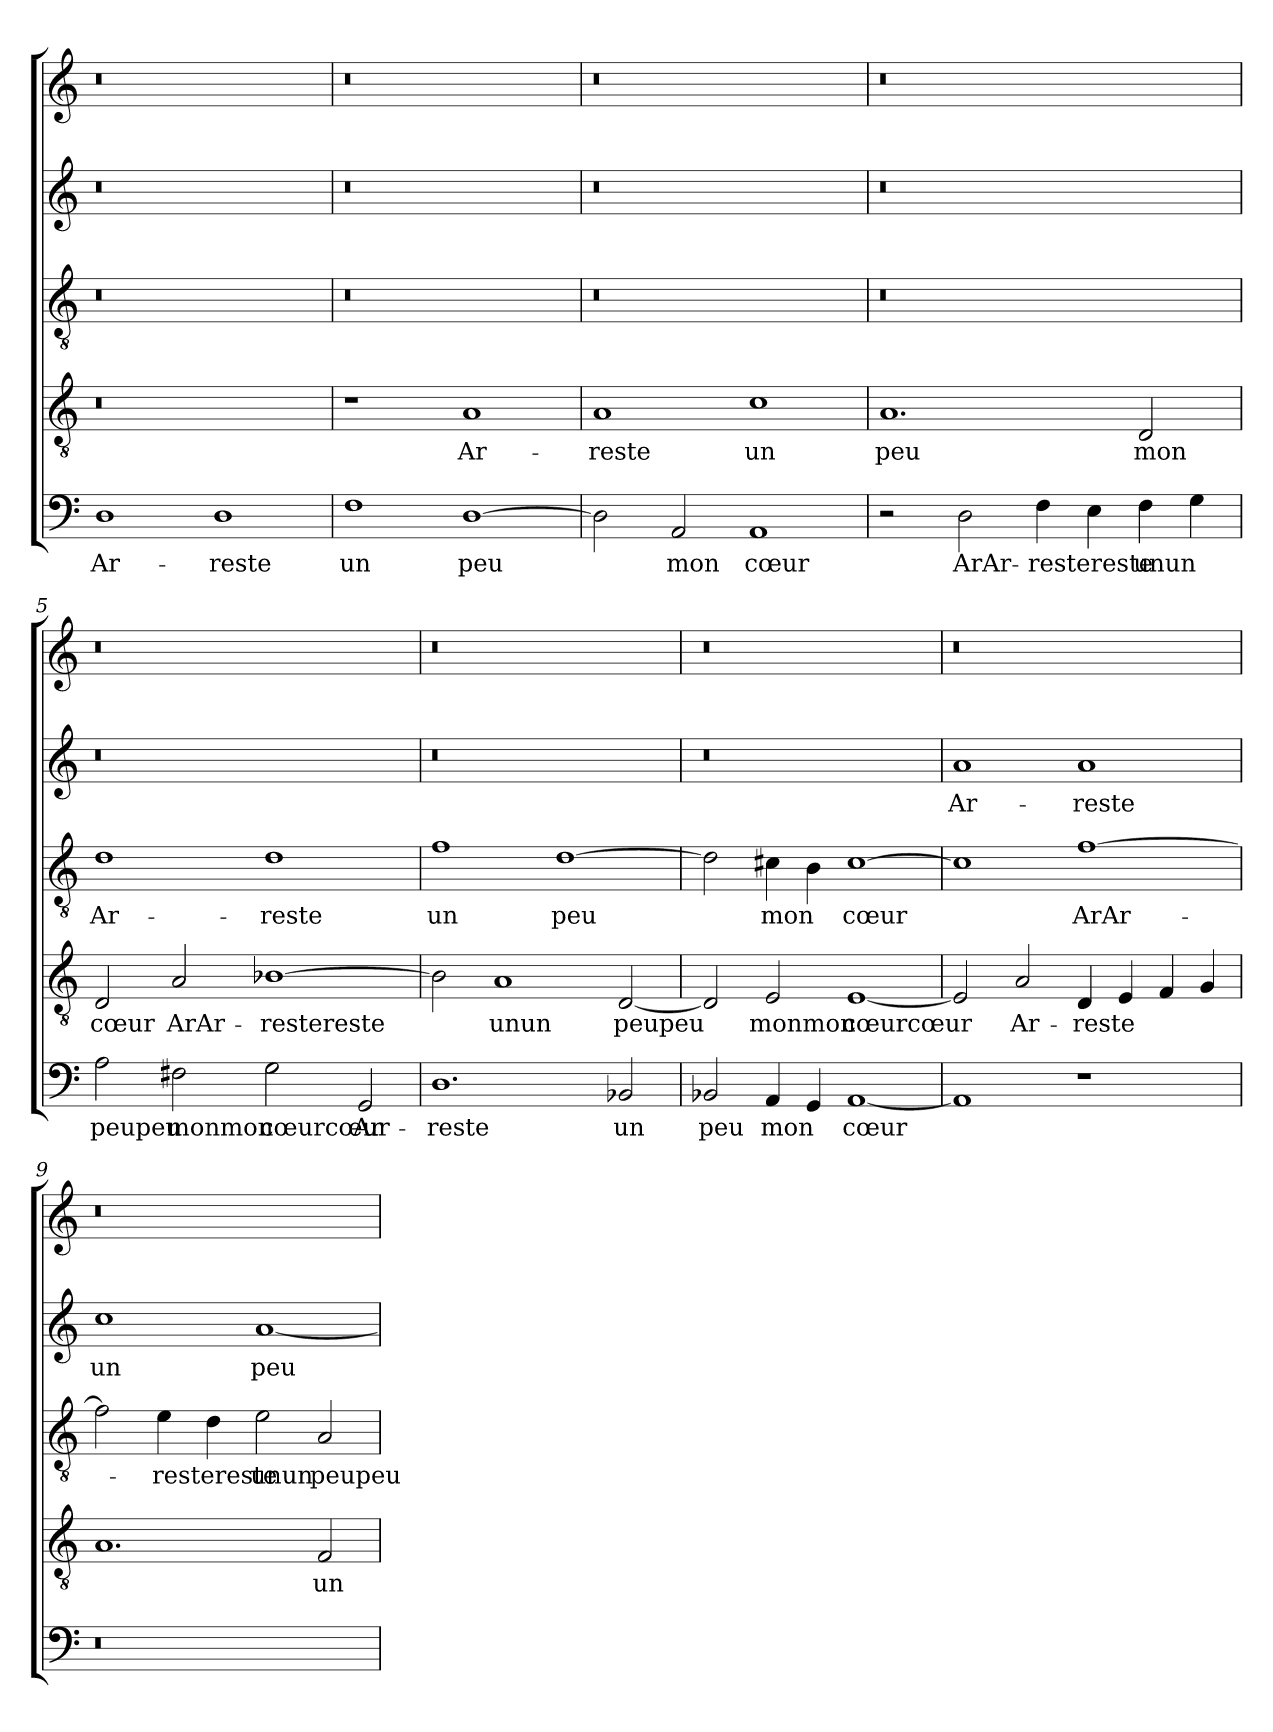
**kern	**text	**kern	**text	**kern	**text	**kern	**text	**kern
*part5	*part5	*part4	*part4	*part3	*part3	*part2	*part2	*part1
*staff5	*staff5	*staff4	*staff4	*staff3	*staff3	*staff2	*staff2	*staff1
*clefF4	*	*clefGv2	*	*clefGv2	*	*clefG2	*	*clefG2
*k[]	*	*k[]	*	*k[]	*	*k[]	*	*k[]
=1	=1	=1	=1	=1	=1	=1	=1	=1
1D	Ar-	0r	.	0r	.	0r	.	0r
1D	-reste	.	.	.	.	.	.	.
=2	=2	=2	=2	=2	=2	=2	=2	=2
1F	un	1r	.	0r	.	0r	.	0r
[1D	peu	1A	Ar-	.	.	.	.	.
=3	=3	=3	=3	=3	=3	=3	=3	=3
2D]	.	1A	-reste	0r	.	0r	.	0r
2AA	mon	.	.	.	.	.	.	.
1AA	cœur	1c	un	.	.	.	.	.
=4	=4	=4	=4	=4	=4	=4	=4	=4
2r	.	1.A	peu	0r	.	0r	.	0r
2D	ArAr-	.	.	.	.	.	.	.
4F	-restereste	.	.	.	.	.	.	.
4E	.	.	.	.	.	.	.	.
4F	unun	2D	mon	.	.	.	.	.
4G	.	.	.	.	.	.	.	.
=5	=5	=5	=5	=5	=5	=5	=5	=5
2A	peupeu	2D	cœur	1d	Ar-	0r	.	0r
2F#X	monmon	2A	ArAr-	.	.	.	.	.
2G	cœurcœur	[1B-X	-restereste	1d	-reste	.	.	.
2GG	Ar-	.	.	.	.	.	.	.
!!LO:LB:g=z
=6	=6	=6	=6	=6	=6	=6	=6	=6
1.D	-reste	2B-]	.	1f	un	0r	.	0r
.	.	1A	unun	.	.	.	.	.
.	.	.	.	[1d	peu	.	.	.
2BB-X	un	[2D	peupeu	.	.	.	.	.
=7	=7	=7	=7	=7	=7	=7	=7	=7
2BB-X	peu	2D]	.	2d]	.	0r	.	0r
4AA	mon	2E	monmon	4c#X	mon	.	.	.
4GG	.	.	.	4B	.	.	.	.
[1AA	cœur	[1E	cœurcœur	[1c#	cœur	.	.	.
=8	=8	=8	=8	=8	=8	=8	=8	=8
1AA]	.	2E]	.	1c#]	.	1a	Ar-	0r
.	.	2A	Ar-	.	.	.	.	.
1r	.	4D	-reste	[1f	ArAr-	1a	-reste	.
.	.	4E	.	.	.	.	.	.
.	.	4F	.	.	.	.	.	.
.	.	4G	.	.	.	.	.	.
=9	=9	=9	=9	=9	=9	=9	=9	=9
0r	.	1.A	.	2f]	.	1cc	un	0r
.	.	.	.	4e	-restereste	.	.	.
.	.	.	.	4d	.	.	.	.
.	.	.	.	2e	unun	[1a	peu	.
.	.	2F	un	2A	peupeu	.	.	.
=	=	=	=	=	=	=	=	=
*-	*-	*-	*-	*-	*-	*-	*-	*-
